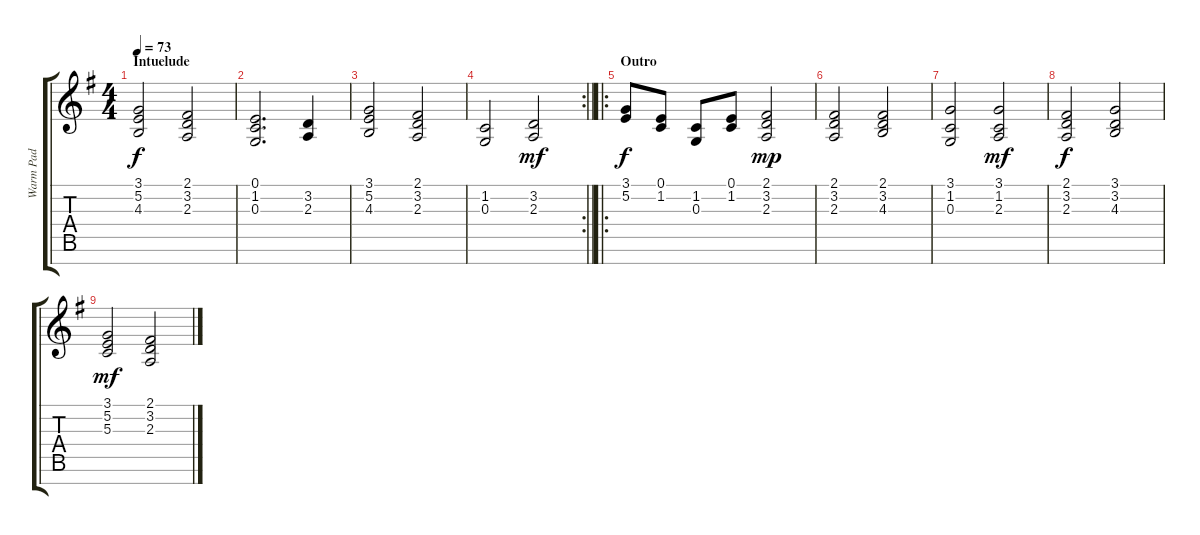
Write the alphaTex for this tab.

\track ("Warm Pad" "Warm Pad") {instrument pad2warm}
\staff {score tabs}
\tuning (E4 B3 G3 D3 A2 E2 B1) {hide}
\ts (4 4)
\section ("" "Intuelude")
\tempo 73
\clef g2
\ks g
(3.1 5.2 4.3).2{dy f} (2.1 3.2 2.3).2 |
(0.1 1.2 0.3).2{d} (3.2 2.3).4 |
(3.1 5.2 4.3).2 (2.1 3.2 2.3).2 |
\rc 2
\barLineRight lightlight
(1.2 0.3).2 (3.2 2.3).2{dy mf} |
\ro
\section ("" "Outro")
(3.1 5.2).8{dy f} (0.1 1.2).8 (1.2 0.3).8 (0.1 1.2).8 (2.1 3.2 2.3).2{dy mp} |
(2.1 3.2 2.3).2 (2.1 3.2 4.3).2 |
(3.1 1.2 0.3).2 (3.1 1.2 2.3).2{dy mf} |
(2.1 3.2 2.3).2{dy f} (3.1 3.2 4.3).2 |
(3.1 5.2 5.3).2{dy mf} (2.1 3.2 2.3).2
